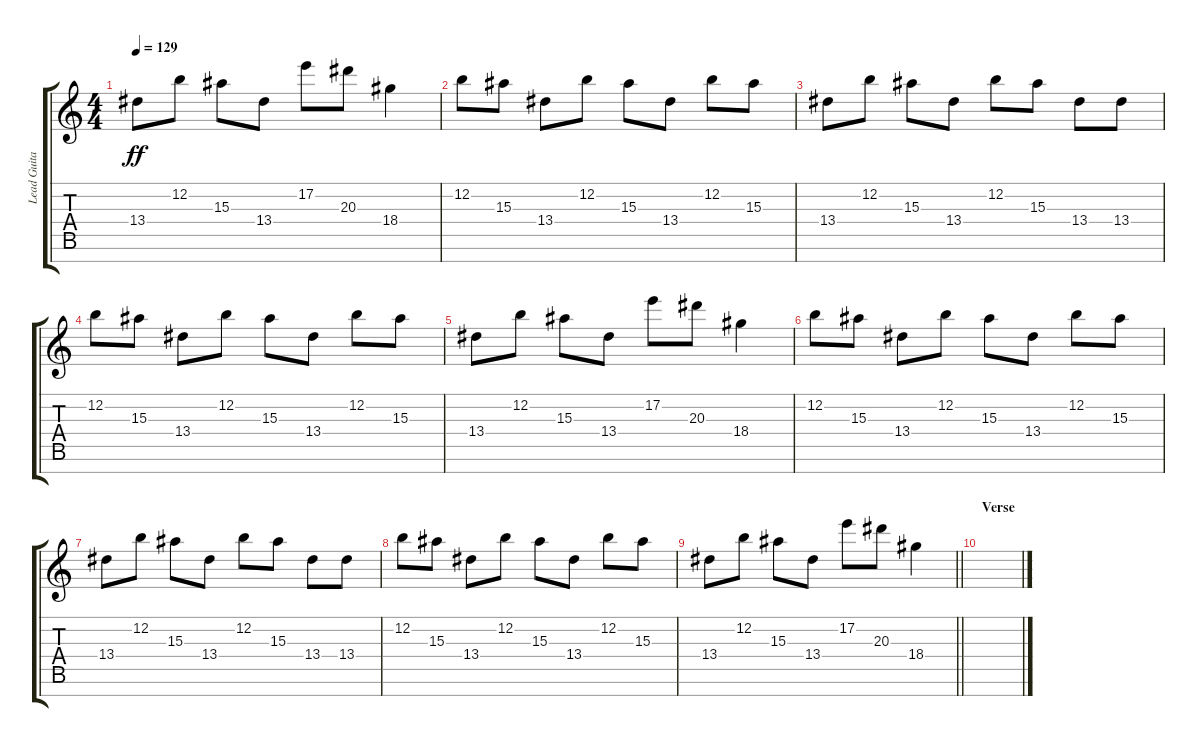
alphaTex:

\track ("Lead Guitar 2" "Lead Guita") {instrument overdrivenguitar}
\staff {score tabs}
\tuning (E4 B3 G3 D3 A2 E2 B1) {hide}
\ts (4 4)
\tempo 129
\clef g2
\ks c
13.4.8{dy ff} 12.2.8 15.3.8 13.4.8 17.2.8 20.3.8 18.4.4 |
12.2.8 15.3.8 13.4.8 12.2.8 15.3.8 13.4.8 12.2.8 15.3.8 |
13.4.8 12.2.8 15.3.8 13.4.8 12.2.8 15.3.8 13.4.8 13.4.8 |
12.2.8 15.3.8 13.4.8 12.2.8 15.3.8 13.4.8 12.2.8 15.3.8 |
13.4.8 12.2.8 15.3.8 13.4.8 17.2.8 20.3.8 18.4.4 |
12.2.8 15.3.8 13.4.8 12.2.8 15.3.8 13.4.8 12.2.8 15.3.8 |
13.4.8 12.2.8 15.3.8 13.4.8 12.2.8 15.3.8 13.4.8 13.4.8 |
12.2.8 15.3.8 13.4.8 12.2.8 15.3.8 13.4.8 12.2.8 15.3.8 |
\barLineRight lightlight
13.4.8 12.2.8 15.3.8 13.4.8 17.2.8 20.3.8 18.4.4 |
\section ("" "Verse")
